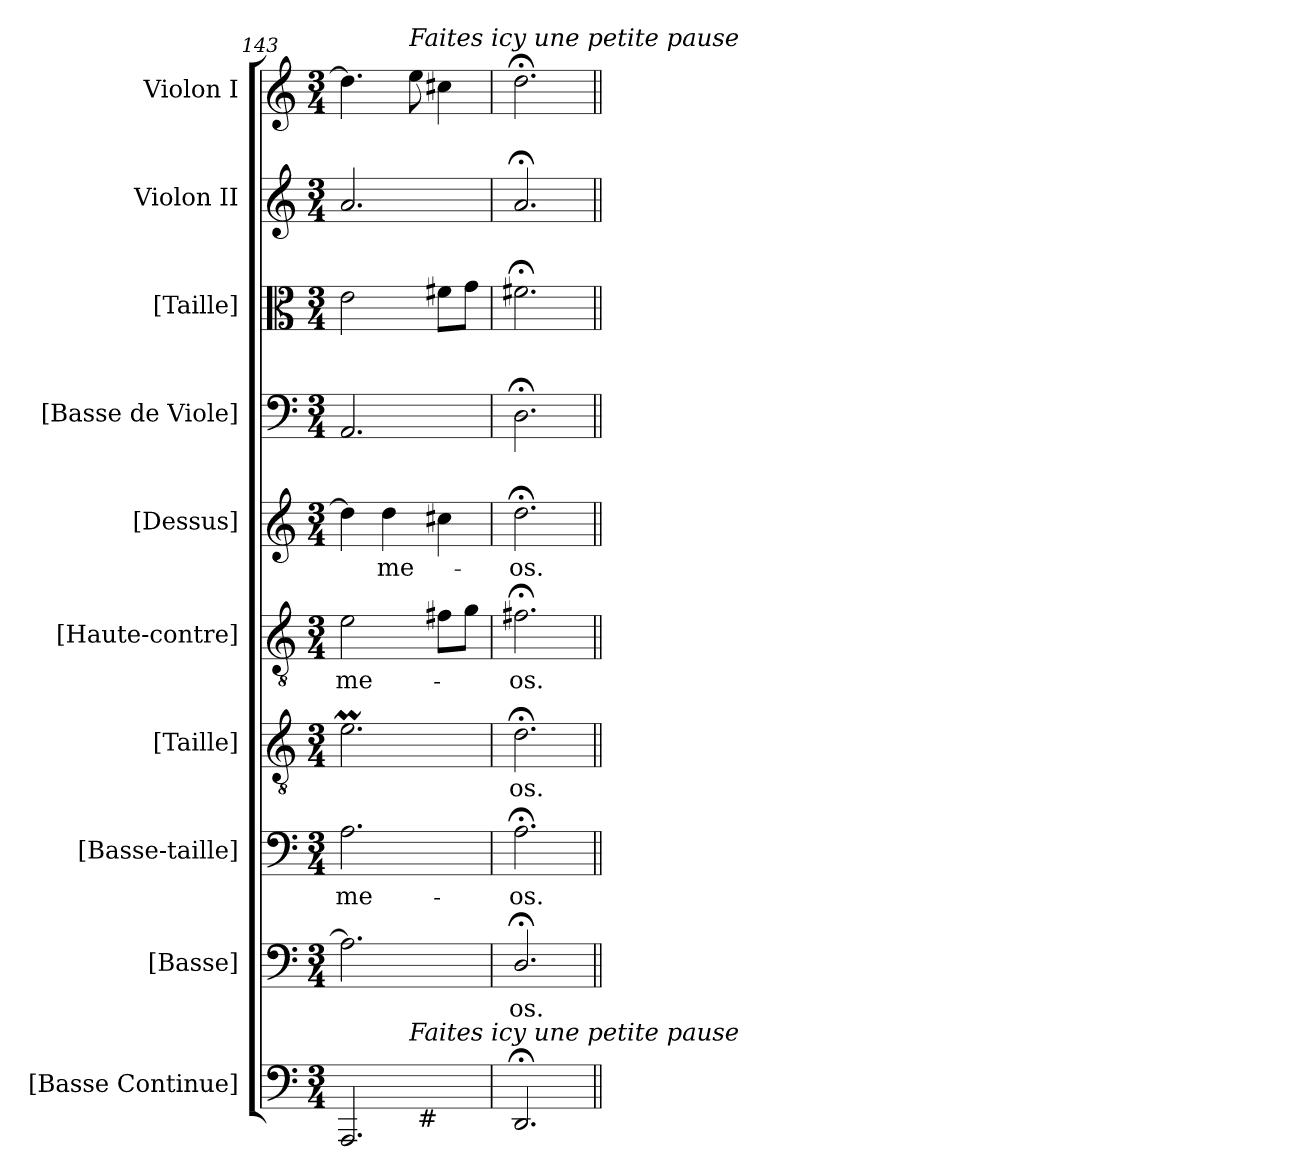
**kern	**kern	**text	**kern	**text	**kern	**text	**kern	**text	**kern	**text	**kern	**kern	**kern	**kern
*part10	*part9	*part9	*part8	*part8	*part7	*part7	*part6	*part6	*part5	*part5	*part4	*part3	*part2	*part1
*staff10	*staff9	*staff9	*staff8	*staff8	*staff7	*staff7	*staff6	*staff6	*staff5	*staff5	*staff4	*staff3	*staff2	*staff1
*I"[Basse Continue]	*I"[Basse]	*	*I"[Basse-taille]	*	*I"[Taille]	*	*I"[Haute-contre]	*	*I"[Dessus]	*	*I"[Basse de Viole]	*I"[Taille]	*I"Violon II	*I"Violon I
*I'B.c.	*I'B.	*	*I'B.t.	*	*I'T.	*	*I'H.C.	*	*I'D.	*	*	*	*I'Vln. II	*I'Vln. I
*clefF4	*clefF4	*	*clefF4	*	*clefGv2	*	*clefGv2	*	*clefG2	*	*clefF4	*clefC3	*clefG2	*clefG2
*	*	*	*	*	*ITrd7c12	*	*ITrd7c12	*	*	*	*	*	*	*
*k[]	*k[]	*	*k[]	*	*k[]	*	*k[]	*	*k[]	*	*k[]	*k[]	*k[]	*k[]
*M3/4	*M3/4	*	*M3/4	*	*M3/4	*	*M3/4	*	*M3/4	*	*M3/4	*M3/4	*M3/4	*M3/4
=143	=143	=143	=143	=143	=143	=143	=143	=143	=143	=143	=143	=143	=143	=143
!	!	!	!	!LO:LY:b:color=#000000	!	!	!	!	!	!	!	!	!	!
!LO:TX:b:rj:t=4	!	!	!	!	!	!	!	!	!	!	!	!	!	!
!	!	!	!	!	!	!	!	!LO:LY:b:color=#000000	!	!	!	!	!	!
*^	*	*	*	*	*	*	*	*	*	*	*	*	*	*
*	*^	*	*	*	*	*	*	*	*	*	*	*	*	*	*
2.AAAi/	4.ryy	2ryy	2.Ai\]	.	2.Ai\	me-	2.Emi\	.	2Ei\	me-	4ddi\]	.	2.AAi/	2ei\	2.ai/	4.ddi\]
!	!	!	!	!	!	!	!	!	!	!	!	!LO:LY:b:color=#000000	!	!	!	!
.	.	.	.	.	.	.	.	.	.	.	4ddi\	me-	.	.	.	.
!	!	!	!	!	!	!	!	!	!	!	!	!	!	!	!	!LO:TX:a:i:t=Faites icy une petite pause
!	!LO:TX:a:i:t=Faites icy une petite pause	!	!	!	!	!	!	!	!	!	!	!	!	!	!	!
.	4.ryy	.	.	.	.	.	.	.	.	.	.	.	.	.	.	8eei\
!	!	!LO:TX:b:rj:t=#	!	!	!	!	!	!	!	!	!	!	!	!	!	!
.	.	4ryy	.	.	.	.	.	.	8F#Xi\L	.	4cc#Xi\	.	.	8f#Xi\L	.	4cc#Xi\
.	.	.	.	.	.	.	.	.	8Gi\J	.	.	.	.	8gi\J	.	.
*v	*v	*v	*	*	*	*	*	*	*	*	*	*	*	*	*	*
=144	=144	=144	=144	=144	=144	=144	=144	=144	=144	=144	=144	=144	=144	=144
*^	*	*	*	*	*	*	*	*	*	*	*	*	*	*
*	*^	*	*	*	*	*	*	*	*	*	*	*	*	*	*
!	!	!	!	!LO:LY:b:color=#000000	!	!	!	!	!	!	!	!	!	!	!	!
*v	*v	*v	*	*	*	*	*	*	*	*	*	*	*	*	*	*
*^	*	*	*	*	*	*	*	*	*	*	*	*	*	*
*	*^	*	*	*	*	*	*	*	*	*	*	*	*	*	*
!	!	!	!	!	!	!LO:LY:b:color=#000000	!	!	!	!	!	!	!	!	!	!
*v	*v	*v	*	*	*	*	*	*	*	*	*	*	*	*	*	*
*^	*	*	*	*	*	*	*	*	*	*	*	*	*	*
*	*^	*	*	*	*	*	*	*	*	*	*	*	*	*	*
!	!	!	!	!	!	!	!	!LO:LY:b:color=#000000	!	!	!	!	!	!	!	!
*v	*v	*v	*	*	*	*	*	*	*	*	*	*	*	*	*	*
*^	*	*	*	*	*	*	*	*	*	*	*	*	*	*
*	*^	*	*	*	*	*	*	*	*	*	*	*	*	*	*
!	!	!	!	!	!	!	!	!	!	!LO:LY:b:color=#000000	!	!	!	!	!	!
*v	*v	*v	*	*	*	*	*	*	*	*	*	*	*	*	*	*
*^	*	*	*	*	*	*	*	*	*	*	*	*	*	*
*	*^	*	*	*	*	*	*	*	*	*	*	*	*	*	*
!LO:TX:b:rj:t=#	!	!	!	!	!	!	!	!	!	!	!	!	!	!	!	!
!	!	!	!	!	!	!	!	!	!	!	!	!LO:LY:b:color=#000000	!	!	!	!
*v	*v	*v	*	*	*	*	*	*	*	*	*	*	*	*	*	*
2.DD;i/	2.D;i/	-os.	2.A;i\	-os.	2.D;i\	-os.	2.F#X;i\	-os.	2.dd;i\	-os.	2.D;i\	2.f#X;i\	2.a;i/	2.dd;i\
=||	=||	=||	=||	=||	=||	=||	=||	=||	=||	=||	=||	=||	=||	=||
*-	*-	*-	*-	*-	*-	*-	*-	*-	*-	*-	*-	*-	*-	*-
